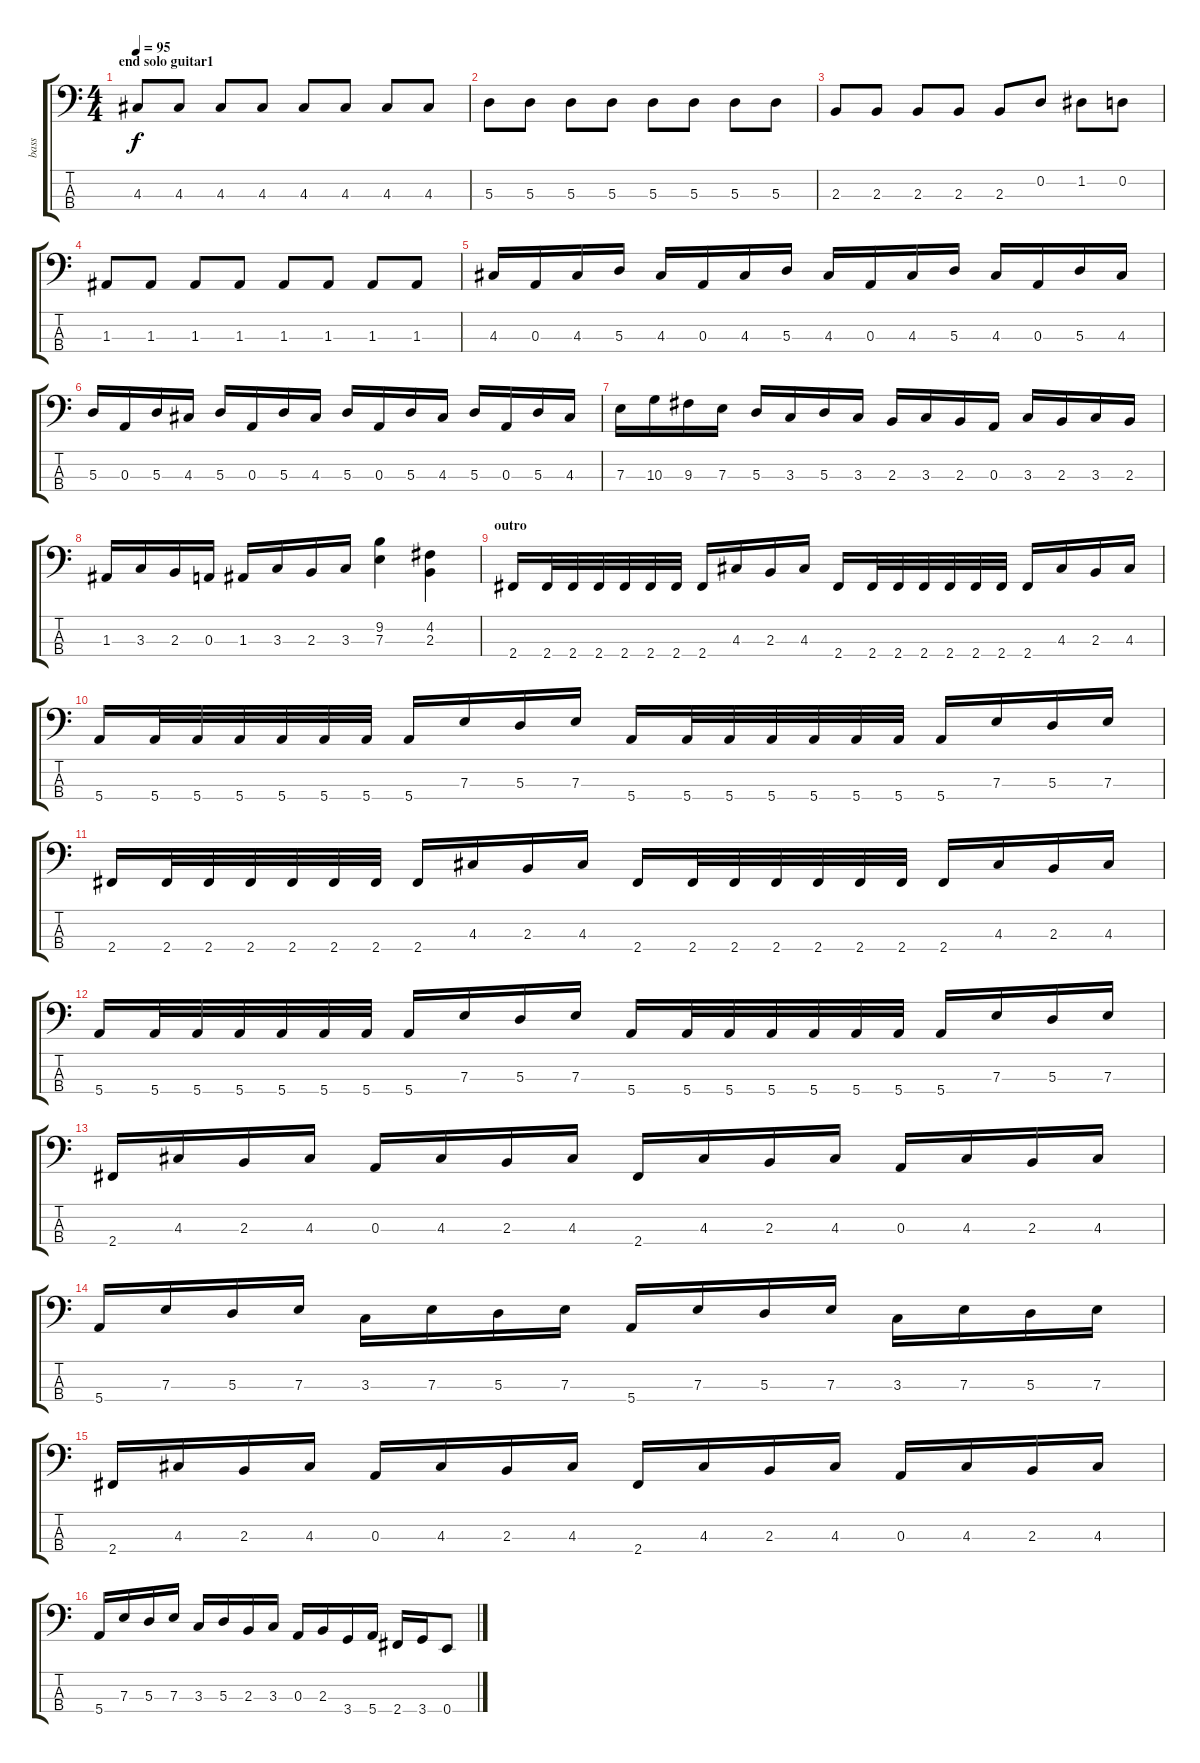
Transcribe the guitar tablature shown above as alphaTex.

\track ("bass" "bass") {instrument electricbasspick}
\staff {score tabs}
\tuning (G2 D2 A1 E1) {hide}
\ts (4 4)
\section ("" "end solo guitar1")
\tempo 95
\clef f4
\ks c
4.3.8{dy f} 4.3.8 4.3.8 4.3.8 4.3.8 4.3.8 4.3.8 4.3.8 |
5.3.8 5.3.8 5.3.8 5.3.8 5.3.8 5.3.8 5.3.8 5.3.8 |
2.3.8 2.3.8 2.3.8 2.3.8 2.3.8 0.2.8 1.2.8 0.2.8 |
1.3.8 1.3.8 1.3.8 1.3.8 1.3.8 1.3.8 1.3.8 1.3.8 |
4.3.16 0.3.16 4.3.16 5.3.16 4.3.16 0.3.16 4.3.16 5.3.16 4.3.16 0.3.16 4.3.16 5.3.16 4.3.16 0.3.16 5.3.16 4.3.16 |
5.3.16 0.3.16 5.3.16 4.3.16 5.3.16 0.3.16 5.3.16 4.3.16 5.3.16 0.3.16 5.3.16 4.3.16 5.3.16 0.3.16 5.3.16 4.3.16 |
7.3.16 10.3.16 9.3.16 7.3.16 5.3.16 3.3.16 5.3.16 3.3.16 2.3.16 3.3.16 2.3.16 0.3.16 3.3.16 2.3.16 3.3.16 2.3.16 |
1.3.16 3.3.16 2.3.16 0.3.16 1.3.16 3.3.16 2.3.16 3.3.16 (9.2 7.3).4 (4.2 2.3).4 |
\section ("" "outro")
2.4.16 2.4.32 2.4.32 2.4.32 2.4.32 2.4.32 2.4.32 2.4.16 4.3.16 2.3.16 4.3.16 2.4.16 2.4.32 2.4.32 2.4.32 2.4.32 2.4.32 2.4.32 2.4.16 4.3.16 2.3.16 4.3.16 |
5.4.16 5.4.32 5.4.32 5.4.32 5.4.32 5.4.32 5.4.32 5.4.16 7.3.16 5.3.16 7.3.16 5.4.16 5.4.32 5.4.32 5.4.32 5.4.32 5.4.32 5.4.32 5.4.16 7.3.16 5.3.16 7.3.16 |
2.4.16 2.4.32 2.4.32 2.4.32 2.4.32 2.4.32 2.4.32 2.4.16 4.3.16 2.3.16 4.3.16 2.4.16 2.4.32 2.4.32 2.4.32 2.4.32 2.4.32 2.4.32 2.4.16 4.3.16 2.3.16 4.3.16 |
5.4.16 5.4.32 5.4.32 5.4.32 5.4.32 5.4.32 5.4.32 5.4.16 7.3.16 5.3.16 7.3.16 5.4.16 5.4.32 5.4.32 5.4.32 5.4.32 5.4.32 5.4.32 5.4.16 7.3.16 5.3.16 7.3.16 |
2.4.16 4.3.16 2.3.16 4.3.16 0.3.16 4.3.16 2.3.16 4.3.16 2.4.16 4.3.16 2.3.16 4.3.16 0.3.16 4.3.16 2.3.16 4.3.16 |
5.4.16 7.3.16 5.3.16 7.3.16 3.3.16 7.3.16 5.3.16 7.3.16 5.4.16 7.3.16 5.3.16 7.3.16 3.3.16 7.3.16 5.3.16 7.3.16 |
2.4.16 4.3.16 2.3.16 4.3.16 0.3.16 4.3.16 2.3.16 4.3.16 2.4.16 4.3.16 2.3.16 4.3.16 0.3.16 4.3.16 2.3.16 4.3.16 |
5.4.16 7.3.16 5.3.16 7.3.16 3.3.16 5.3.16 2.3.16 3.3.16 0.3.16 2.3.16 3.4.16 5.4.16 2.4.16 3.4.16 0.4.8
